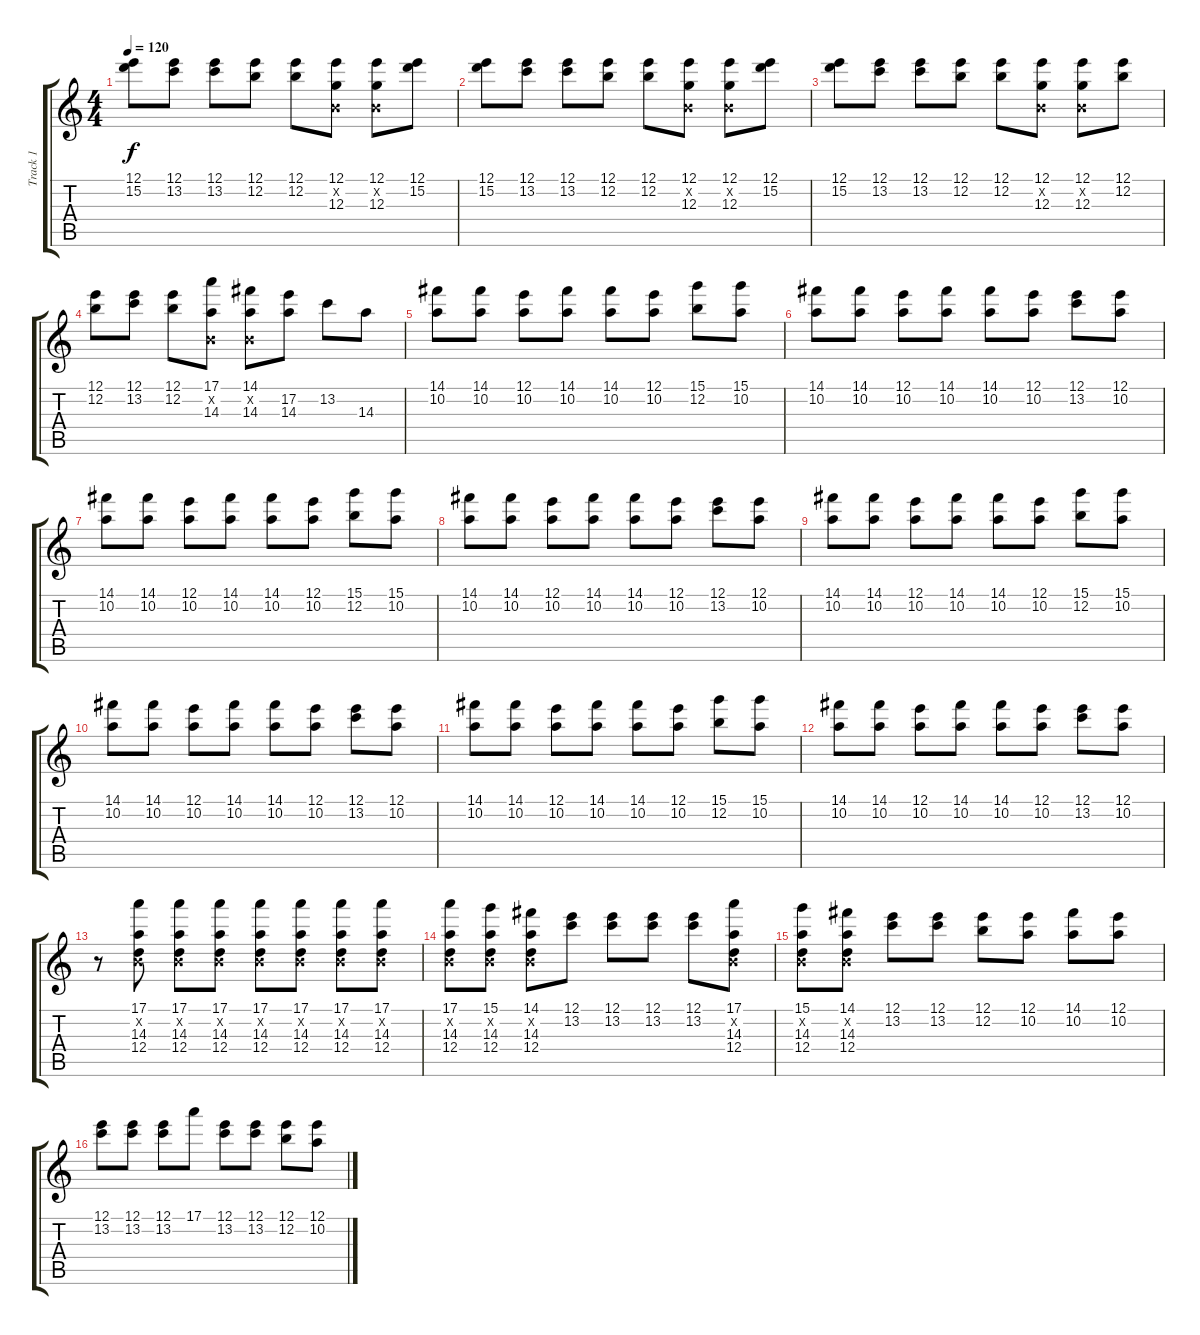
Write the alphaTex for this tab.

\track ("Track 1" "Track 1") {instrument acousticguitarnylon}
\staff {score tabs}
\tuning (E4 B3 G3 D3 A2 E2) {hide}
\ts (4 4)
\tempo 120
\clef g2
\ks c
(12.1 15.2).8{dy f} (12.1 13.2).8 (12.1 13.2).8 (12.1 12.2).8 (12.1 12.2).8 (12.1 0.2{x} 12.3).8 (12.1 0.2{x} 12.3).8 (12.1 15.2).8 |
(12.1 15.2).8 (12.1 13.2).8 (12.1 13.2).8 (12.1 12.2).8 (12.1 12.2).8 (12.1 0.2{x} 12.3).8 (12.1 0.2{x} 12.3).8 (12.1 15.2).8 |
(12.1 15.2).8 (12.1 13.2).8 (12.1 13.2).8 (12.1 12.2).8 (12.1 12.2).8 (12.1 0.2{x} 12.3).8 (12.1 0.2{x} 12.3).8 (12.1 12.2).8 |
(12.1 12.2).8 (12.1 13.2).8 (12.1 12.2).8 (17.1 0.2{x} 14.3).8 (14.1 0.2{x} 14.3).8 (17.2 14.3).8 13.2.8 14.3.8 |
(14.1 10.2).8 (14.1 10.2).8 (12.1 10.2).8 (14.1 10.2).8 (14.1 10.2).8 (12.1 10.2).8 (15.1 12.2).8 (15.1 10.2).8 |
(14.1 10.2).8 (14.1 10.2).8 (12.1 10.2).8 (14.1 10.2).8 (14.1 10.2).8 (12.1 10.2).8 (12.1 13.2).8 (12.1 10.2).8 |
(14.1 10.2).8 (14.1 10.2).8 (12.1 10.2).8 (14.1 10.2).8 (14.1 10.2).8 (12.1 10.2).8 (15.1 12.2).8 (15.1 10.2).8 |
(14.1 10.2).8 (14.1 10.2).8 (12.1 10.2).8 (14.1 10.2).8 (14.1 10.2).8 (12.1 10.2).8 (12.1 13.2).8 (12.1 10.2).8 |
(14.1 10.2).8 (14.1 10.2).8 (12.1 10.2).8 (14.1 10.2).8 (14.1 10.2).8 (12.1 10.2).8 (15.1 12.2).8 (15.1 10.2).8 |
(14.1 10.2).8 (14.1 10.2).8 (12.1 10.2).8 (14.1 10.2).8 (14.1 10.2).8 (12.1 10.2).8 (12.1 13.2).8 (12.1 10.2).8 |
(14.1 10.2).8 (14.1 10.2).8 (12.1 10.2).8 (14.1 10.2).8 (14.1 10.2).8 (12.1 10.2).8 (15.1 12.2).8 (15.1 10.2).8 |
(14.1 10.2).8 (14.1 10.2).8 (12.1 10.2).8 (14.1 10.2).8 (14.1 10.2).8 (12.1 10.2).8 (12.1 13.2).8 (12.1 10.2).8 |
r.8 (17.1 0.2{x} 14.3 12.4).8 (17.1 0.2{x} 14.3 12.4).8 (17.1 0.2{x} 14.3 12.4).8 (17.1 0.2{x} 14.3 12.4).8 (17.1 0.2{x} 14.3 12.4).8 (17.1 0.2{x} 14.3 12.4).8 (17.1 0.2{x} 14.3 12.4).8 |
(17.1 0.2{x} 14.3 12.4).8 (15.1 0.2{x} 14.3 12.4).8 (14.1 0.2{x} 14.3 12.4).8 (12.1 13.2).8 (12.1 13.2).8 (12.1 13.2).8 (12.1 13.2).8 (17.1 0.2{x} 14.3 12.4).8 |
(15.1 0.2{x} 14.3 12.4).8 (14.1 0.2{x} 14.3 12.4).8 (12.1 13.2).8 (12.1 13.2).8 (12.1 12.2).8 (12.1 10.2).8 (14.1 10.2).8 (12.1 10.2).8 |
(12.1 13.2).8 (12.1 13.2).8 (12.1 13.2).8 17.1.8 (12.1 13.2).8 (12.1 13.2).8 (12.1 12.2).8 (12.1 10.2).8
